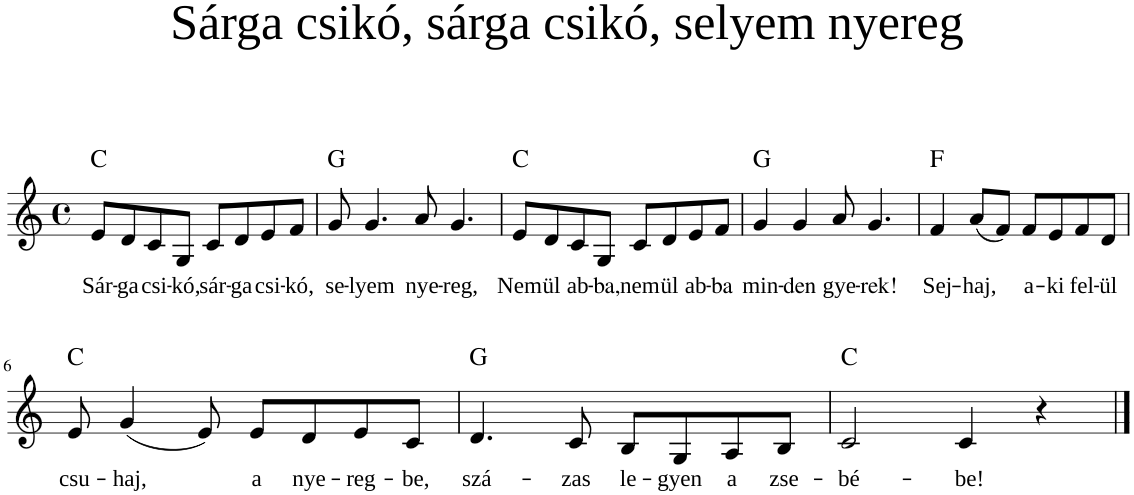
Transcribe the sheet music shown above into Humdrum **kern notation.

**kern	**text	**harte
*part1	*part1	*part1
*staff1	*staff1	*
*I"Piano	*	*
*I'Pno	*	*
*clefG2	*	*
*k[]	*	*
*M4/4	*	*
*met(c)	*	*
=1	=1	=1
!	!LO:LY:b	!LO:H:kt=N.C.
8e/L	Sár-	N
!	!LO:LY:b	!
8d/	-ga	.
!	!LO:LY:b	!
8c/	csi-	.
!	!LO:LY:b	!
8G/J	-kó,	.
!	!LO:LY:b	!
8c/L	sár-	.
!	!LO:LY:b	!
8d/	-ga	.
!	!LO:LY:b	!
8e/	csi-	.
!	!LO:LY:b	!
8f/J	-kó,	.
=2	=2	=2
!	!LO:LY:b	!LO:H:kt=N.C.
8g/	se-	N
!	!LO:LY:b	!
4.g/	-lyem	.
!	!LO:LY:b	!
8a/	nye-	.
!	!LO:LY:b	!
4.g/	-reg,	.
=3	=3	=3
!	!LO:LY:b	!LO:H:kt=N.C.
8e/L	Nem	N
!	!LO:LY:b	!
8d/	ül	.
!	!LO:LY:b	!
8c/	ab-	.
!	!LO:LY:b	!
8G/J	-ba,	.
!	!LO:LY:b	!
8c/L	nem	.
!	!LO:LY:b	!
8d/	ül	.
!	!LO:LY:b	!
8e/	ab-	.
!	!LO:LY:b	!
8f/J	-ba	.
=4	=4	=4
!	!LO:LY:b	!LO:H:kt=N.C.
4g/	min-	N
!	!LO:LY:b	!
4g/	-den	.
!	!LO:LY:b	!
8a/	gye-	.
!	!LO:LY:b	!
4.g/	-rek!	.
=5	=5	=5
!	!LO:LY:b	!LO:H:kt=N.C.
4f/	Sej-	N
!	!LO:LY:b	!
(8a/L	-haj,	.
8f/J)	.	.
!	!LO:LY:b	!
8f/L	a-	.
!	!LO:LY:b	!
8e/	-ki	.
!	!LO:LY:b	!
8f/	fel-	.
!	!LO:LY:b	!
8d/J	-ül	.
!!LO:LB:g=z
=6	=6	=6
!	!LO:LY:b	!LO:H:kt=N.C.
8e/	csu-	N
!	!LO:LY:b	!
(4g/	-haj,	.
8e/)	.	.
!	!LO:LY:b	!
8e/L	a	.
!	!LO:LY:b	!
8d/	nye-	.
!	!LO:LY:b	!
8e/	-reg-	.
!	!LO:LY:b	!
8c/J	-be,	.
=7	=7	=7
!	!LO:LY:b	!LO:H:kt=N.C.
4.d/	szá-	N
!	!LO:LY:b	!
8c/	-zas	.
!	!LO:LY:b	!
8B/L	le-	.
!	!LO:LY:b	!
8G/	-gyen	.
!	!LO:LY:b	!
8A/	a	.
!	!LO:LY:b	!
8B/J	zse-	.
=8	=8	=8
!	!LO:LY:b	!LO:H:kt=N.C.
2c/	-bé-	N
!	!LO:LY:b	!
4c/	-be!	.
4r	.	.
==	==	==
*-	*-	*-
